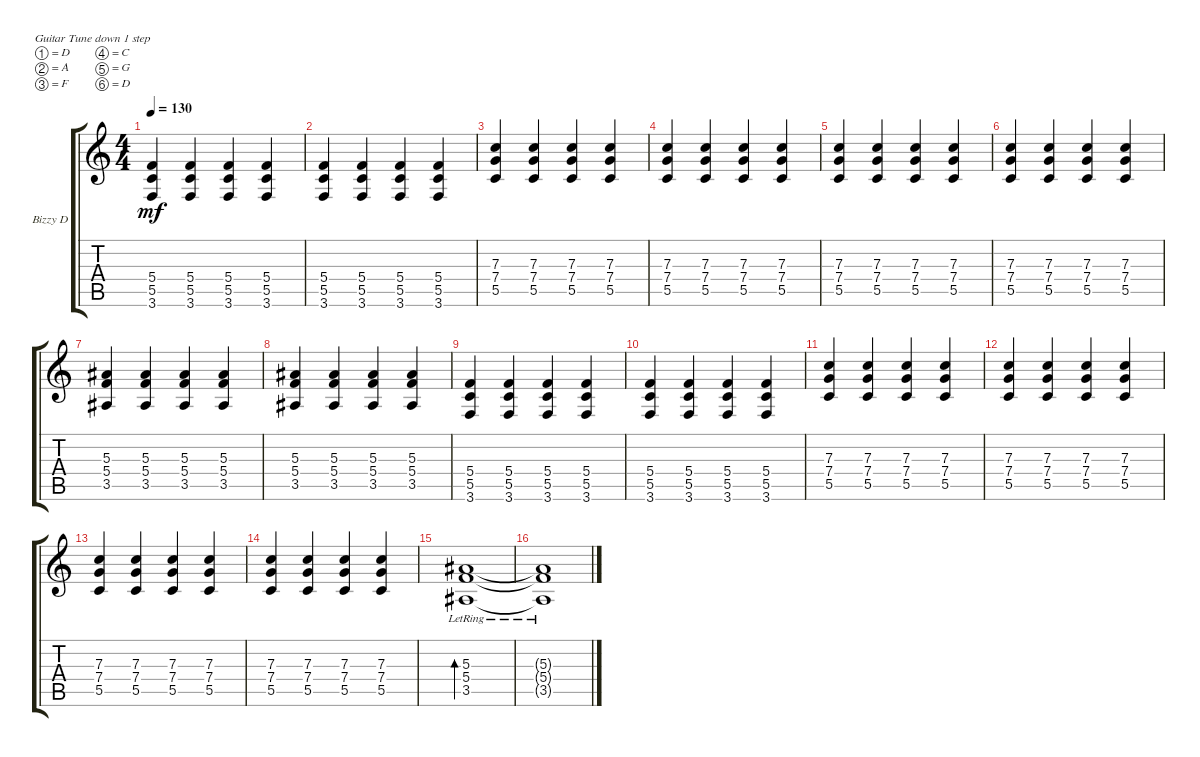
\defaultSystemsLayout 4
\bracketExtendMode groupsimilarinstruments
\firstSystemTrackNameOrientation horizontal
\otherSystemsTrackNameOrientation horizontal
\track ("Deryck Whibley" "Bizzy D") {instrument distortionguitar}
\staff {score tabs}
\tuning (D4 A3 F3 C3 G2 D2)
\ts (4 4)
\tempo 130
\clef g2
\ks c
(3.6 5.5 5.4).4{dy mf} (3.6 5.5 5.4).4 (3.6 5.5 5.4).4 (3.6 5.5 5.4).4 |
(3.6 5.5 5.4).4 (3.6 5.5 5.4).4 (3.6 5.5 5.4).4 (3.6 5.5 5.4).4 |
(5.5 7.4 7.3).4 (5.5 7.4 7.3).4 (5.5 7.4 7.3).4 (5.5 7.4 7.3).4 |
(5.5 7.4 7.3).4 (5.5 7.4 7.3).4 (5.5 7.4 7.3).4 (5.5 7.4 7.3).4 |
(5.5 7.4 7.3).4 (5.5 7.4 7.3).4 (5.5 7.4 7.3).4 (5.5 7.4 7.3).4 |
(5.5 7.4 7.3).4 (5.5 7.4 7.3).4 (5.5 7.4 7.3).4 (5.5 7.4 7.3).4 |
(3.5 5.4 5.3).4 (3.5 5.4 5.3).4 (3.5 5.4 5.3).4 (3.5 5.4 5.3).4 |
(3.5 5.4 5.3).4 (3.5 5.4 5.3).4 (3.5 5.4 5.3).4 (3.5 5.4 5.3).4 |
(3.6 5.5 5.4).4 (3.6 5.5 5.4).4 (3.6 5.5 5.4).4 (3.6 5.5 5.4).4 |
(3.6 5.5 5.4).4 (3.6 5.5 5.4).4 (3.6 5.5 5.4).4 (3.6 5.5 5.4).4 |
(5.5 7.4 7.3).4 (5.5 7.4 7.3).4 (5.5 7.4 7.3).4 (5.5 7.4 7.3).4 |
(5.5 7.4 7.3).4 (5.5 7.4 7.3).4 (5.5 7.4 7.3).4 (5.5 7.4 7.3).4 |
(5.5 7.4 7.3).4 (5.5 7.4 7.3).4 (5.5 7.4 7.3).4 (5.5 7.4 7.3).4 |
(5.5 7.4 7.3).4 (5.5 7.4 7.3).4 (5.5 7.4 7.3).4 (5.5 7.4 7.3).4 |
(3.5 5.4{lr} 5.3).1{bd 690} |
(3.5{t} 5.4{lr t} 5.3{t}).1
